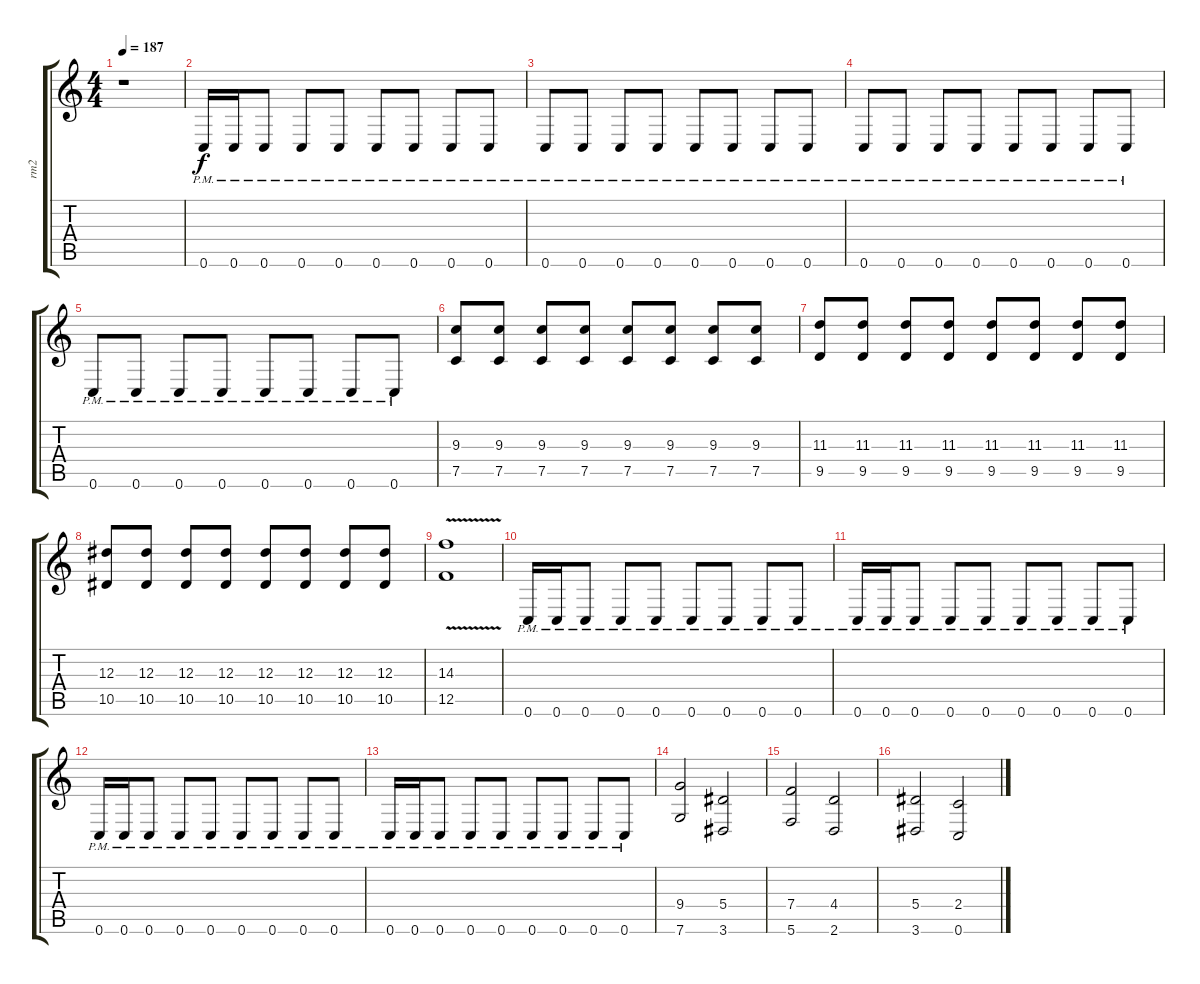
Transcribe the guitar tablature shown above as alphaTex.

\track ("rm2" "rm2") {instrument distortionguitar}
\staff {score tabs}
\tuning (C4 G3 Eb3 Bb2 F2 C2) {hide}
\ts (4 4)
\tempo 187
\clef g2
\ks c
r.1{dy f} |
0.6{pm}.16 0.6{pm}.16 0.6{pm}.8 0.6{pm}.8 0.6{pm}.8 0.6{pm}.8 0.6{pm}.8 0.6{pm}.8 0.6{pm}.8 |
0.6{pm}.8 0.6{pm}.8 0.6{pm}.8 0.6{pm}.8 0.6{pm}.8 0.6{pm}.8 0.6{pm}.8 0.6{pm}.8 |
0.6{pm}.8 0.6{pm}.8 0.6{pm}.8 0.6{pm}.8 0.6{pm}.8 0.6{pm}.8 0.6{pm}.8 0.6{pm}.8 |
0.6{pm}.8 0.6{pm}.8 0.6{pm}.8 0.6{pm}.8 0.6{pm}.8 0.6{pm}.8 0.6{pm}.8 0.6{pm}.8 |
(9.3 7.5).8 (9.3 7.5).8 (9.3 7.5).8 (9.3 7.5).8 (9.3 7.5).8 (9.3 7.5).8 (9.3 7.5).8 (9.3 7.5).8 |
(11.3 9.5).8 (11.3 9.5).8 (11.3 9.5).8 (11.3 9.5).8 (11.3 9.5).8 (11.3 9.5).8 (11.3 9.5).8 (11.3 9.5).8 |
(12.3 10.5).8 (12.3 10.5).8 (12.3 10.5).8 (12.3 10.5).8 (12.3 10.5).8 (12.3 10.5).8 (12.3 10.5).8 (12.3 10.5).8 |
(14.3{v} 12.5{v}).1 |
0.6{pm}.16 0.6{pm}.16 0.6{pm}.8 0.6{pm}.8 0.6{pm}.8 0.6{pm}.8 0.6{pm}.8 0.6{pm}.8 0.6{pm}.8 |
0.6{pm}.16 0.6{pm}.16 0.6{pm}.8 0.6{pm}.8 0.6{pm}.8 0.6{pm}.8 0.6{pm}.8 0.6{pm}.8 0.6{pm}.8 |
0.6{pm}.16 0.6{pm}.16 0.6{pm}.8 0.6{pm}.8 0.6{pm}.8 0.6{pm}.8 0.6{pm}.8 0.6{pm}.8 0.6{pm}.8 |
0.6{pm}.16 0.6{pm}.16 0.6{pm}.8 0.6{pm}.8 0.6{pm}.8 0.6{pm}.8 0.6{pm}.8 0.6{pm}.8 0.6{pm}.8 |
(9.4 7.6).2 (5.4 3.6).2 |
(7.4 5.6).2 (4.4 2.6).2 |
(5.4 3.6).2 (2.4 0.6).2
